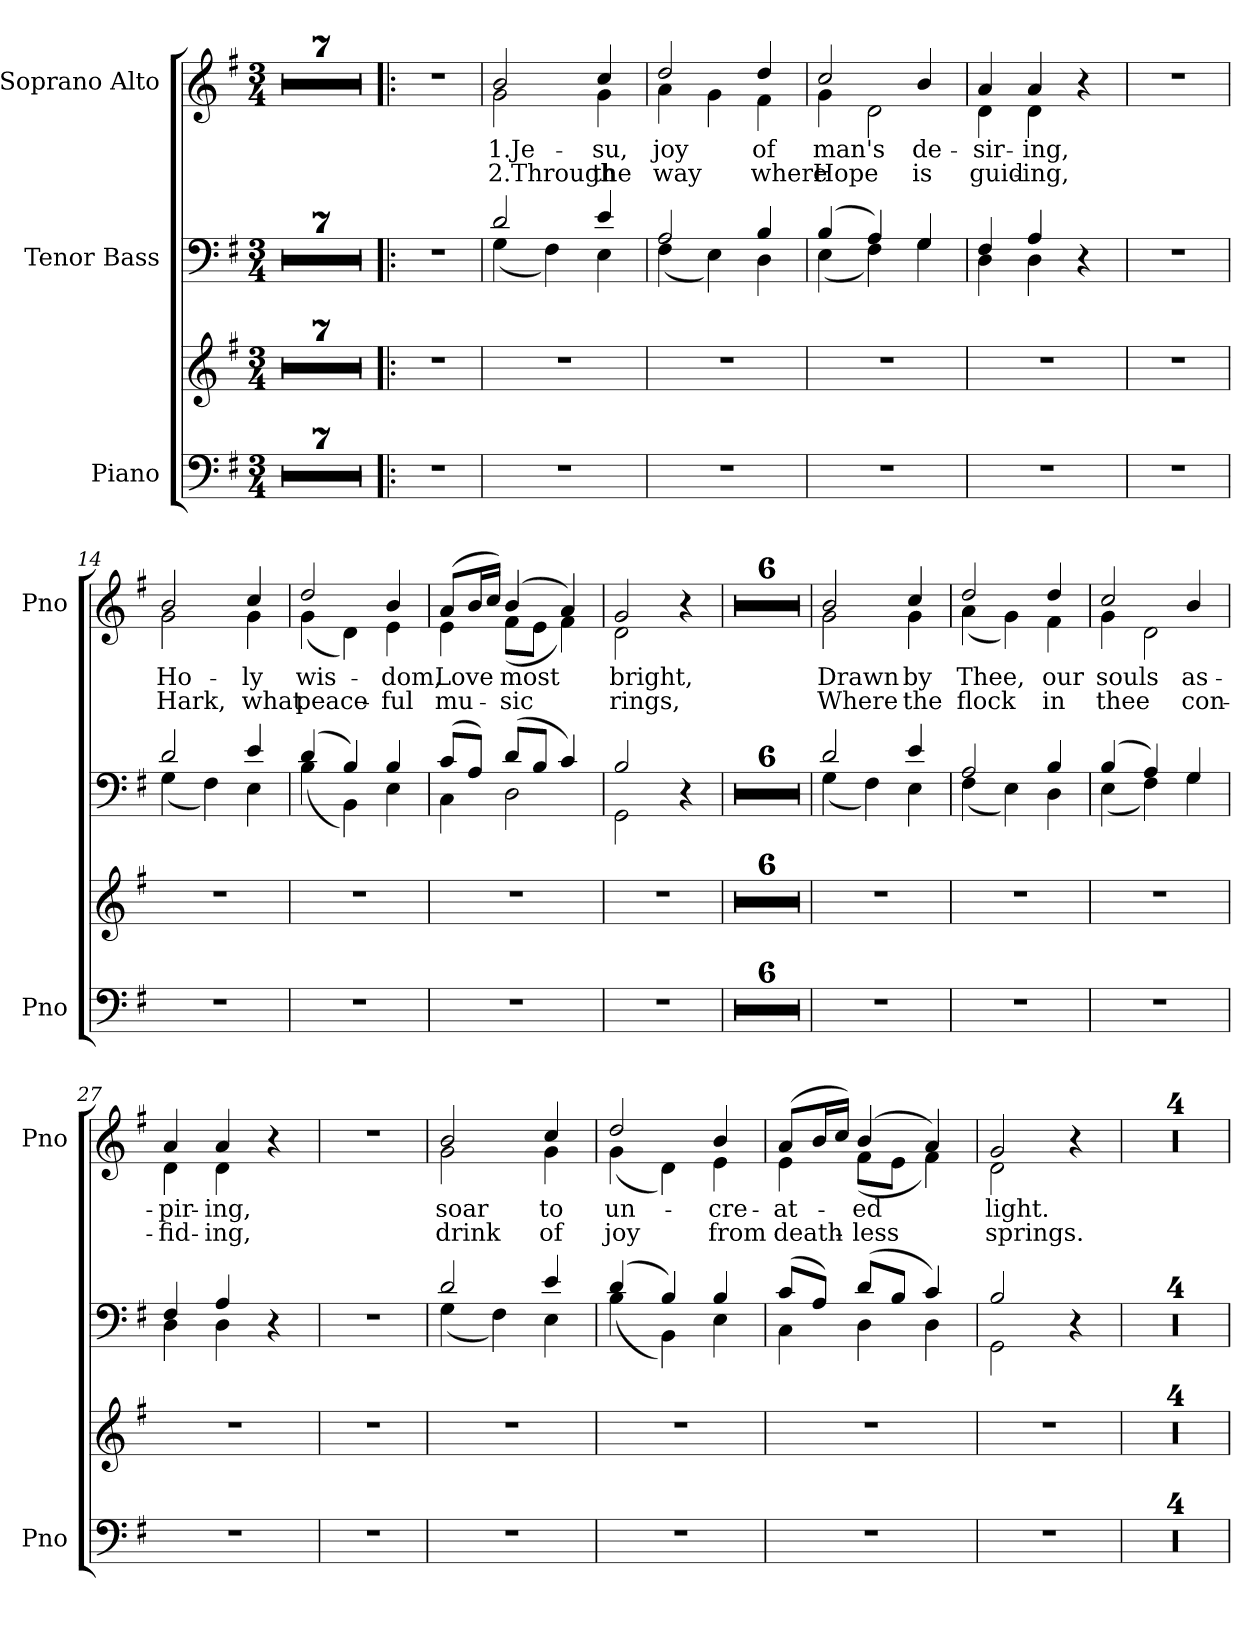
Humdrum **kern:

**kern	**kern	**kern	**kern	**text	**text
*part3	*part3	*part2	*part1	*part1	*part1
*staff4	*staff3	*staff2	*staff1	*staff1	*staff1
*I"Piano	*	*I"Tenor Bass	*I"Soprano Alto	*	*
*I'Pno	*	*	*I'Pno	*	*
*clefF4	*clefG2	*clefF4	*clefG2	*	*
*k[f#]	*k[f#]	*k[f#]	*k[f#]	*	*
*G:	*G:	*G:	*G:	*	*
*M3/4	*M3/4	*M3/4	*M3/4	*	*
=1	=1	=1	=1	=1	=1
2.r	2.r	2.r	2.r	.	.
=2	=2	=2	=2	=2	=2
2.r	2.r	2.r	2.r	.	.
=3	=3	=3	=3	=3	=3
2.r	2.r	2.r	2.r	.	.
=4	=4	=4	=4	=4	=4
2.r	2.r	2.r	2.r	.	.
=5	=5	=5	=5	=5	=5
2.r	2.r	2.r	2.r	.	.
=6	=6	=6	=6	=6	=6
2.r	2.r	2.r	2.r	.	.
=7	=7	=7	=7	=7	=7
2.r	2.r	2.r	2.r	.	.
=8!|:	=8!|:	=8!|:	=8!|:	=8!|:	=8!|:
2.r	2.r	2.r	2.r	.	.
=9	=9	=9	=9	=9	=9
*	*	*^	*^	*	*
2.r	2.r	2d/	(4G\	2b/	2g\	1.Je-	2.Through
.	.	.	4F#\)	.	.	.	.
.	.	4e/	4E\	4cc/	4g\	-su,	the
=10	=10	=10	=10	=10	=10	=10	=10
2.r	2.r	2A/	(4F#\	2dd/	4a\	joy	way
.	.	.	4E\)	.	4g\	.	.
.	.	4B/	4D\	4dd/	4f#\	of	where
=11	=11	=11	=11	=11	=11	=11	=11
2.r	2.r	(4B/	(4E\	2cc/	4g\	man's	Hope
.	.	4A/)	4F#\)	.	2d\	.	.
.	.	4G/	4G\	4b/	.	de-	is
=12	=12	=12	=12	=12	=12	=12	=12
2.r	2.r	4F#/	4D\	4a/	4d\	-sir-	guid-
.	.	4A/	4D\	4a/	4d\	-ing,	-ing,
.	.	4r	4ryy	4r	4ryy	.	.
*	*	*v	*v	*	*	*	*
*	*	*	*v	*v	*	*
!!LO:LB:g=z
=13	=13	=13	=13	=13	=13
2.r	2.r	2.r	2.r	.	.
=14	=14	=14	=14	=14	=14
*	*	*^	*^	*	*
2.r	2.r	2d/	(4G\	2b/	2g\	Ho-	Hark,
.	.	.	4F#\)	.	.	.	.
.	.	4e/	4E\	4cc/	4g\	-ly	what
=15	=15	=15	=15	=15	=15	=15	=15
2.r	2.r	(4d/	(4B\	2dd/	(4g\	wis-	peace-
.	.	4B/)	4BB\)	.	4d\)	.	.
.	.	4B/	4E\	4b/	4e\	-dom,	-ful
=16	=16	=16	=16	=16	=16	=16	=16
2.r	2.r	(8c/L	4C\	(8a/L	4e\	Love	mu-
.	.	8A/J)	.	16b/L	.	.	.
.	.	.	.	16cc/JJ)	.	.	.
.	.	(8d/L	2D\	(4b/	(8f#\L	most	-sic
.	.	8B/J	.	.	8e\J	.	.
.	.	4c/)	.	4a/)	4f#\)	.	.
=17	=17	=17	=17	=17	=17	=17	=17
2.r	2.r	2B/	2GG\	2g/	2d\	bright,	rings,
.	.	4r	4ryy	4r	4ryy	.	.
*	*	*v	*v	*	*	*	*
*	*	*	*v	*v	*	*
!!LO:LB:g=z
=18	=18	=18	=18	=18	=18
2.r	2.r	2.r	2.r	.	.
=19	=19	=19	=19	=19	=19
2.r	2.r	2.r	2.r	.	.
=20	=20	=20	=20	=20	=20
2.r	2.r	2.r	2.r	.	.
=21	=21	=21	=21	=21	=21
2.r	2.r	2.r	2.r	.	.
=22	=22	=22	=22	=22	=22
2.r	2.r	2.r	2.r	.	.
=23	=23	=23	=23	=23	=23
2.r	2.r	2.r	2.r	.	.
=24	=24	=24	=24	=24	=24
*	*	*^	*^	*	*
2.r	2.r	2d/	(4G\	2b/	2g\	Drawn	Where
.	.	.	4F#\)	.	.	.	.
.	.	4e/	4E\	4cc/	4g\	by	the
=25	=25	=25	=25	=25	=25	=25	=25
2.r	2.r	2A/	(4F#\	2dd/	(4a\	Thee,	flock
.	.	.	4E\)	.	4g\)	.	.
.	.	4B/	4D\	4dd/	4f#\	our	in
=26	=26	=26	=26	=26	=26	=26	=26
2.r	2.r	(4B/	(4E\	2cc/	4g\	souls	thee
.	.	4A/)	4F#\)	.	2d\	.	.
.	.	4G/	4G\	4b/	.	as-	con-
=27	=27	=27	=27	=27	=27	=27	=27
2.r	2.r	4F#/	4D\	4a/	4d\	-pir-	-fid-
.	.	4A/	4D\	4a/	4d\	-ing,	-ing,
.	.	4r	4ryy	4r	4ryy	.	.
*	*	*v	*v	*	*	*	*
*	*	*	*v	*v	*	*
!!LO:LB:g=z
=28	=28	=28	=28	=28	=28
2.r	2.r	2.r	2.r	.	.
=29	=29	=29	=29	=29	=29
*	*	*^	*^	*	*
2.r	2.r	2d/	(4G\	2b/	2g\	soar	drink
.	.	.	4F#\)	.	.	.	.
.	.	4e/	4E\	4cc/	4g\	to	of
=30	=30	=30	=30	=30	=30	=30	=30
2.r	2.r	(4d/	(4B\	2dd/	(4g\	un-	joy
.	.	4B/)	4BB\)	.	4d\)	.	.
.	.	4B/	4E\	4b/	4e\	-cre-	from
=31	=31	=31	=31	=31	=31	=31	=31
2.r	2.r	(8c/L	4C\	(8a/L	4e\	-at-	death-
.	.	8A/J)	.	16b/L	.	.	.
.	.	.	.	16cc/JJ)	.	.	.
.	.	(8d/L	4D\	(4b/	(8f#\L	-ed	-less
.	.	8B/J	.	.	8e\J	.	.
.	.	4c/)	4D\	4a/)	4f#\)	.	.
=32	=32	=32	=32	=32	=32	=32	=32
2.r	2.r	2B/	2GG\	2g/	2d\	light.	springs.
.	.	4r	4ryy	4r	4ryy	.	.
*	*	*v	*v	*	*	*	*
*	*	*	*v	*v	*	*
!!LO:PB:g=z
=33	=33	=33	=33	=33	=33
2.r	2.r	2.r	2.r	.	.
=34	=34	=34	=34	=34	=34
2.r	2.r	2.r	2.r	.	.
=35	=35	=35	=35	=35	=35
2.r	2.r	2.r	2.r	.	.
=36	=36	=36	=36	=36	=36
2.r	2.r	2.r	2.r	.	.
=	=	=	=	=	=
*-	*-	*-	*-	*-	*-
